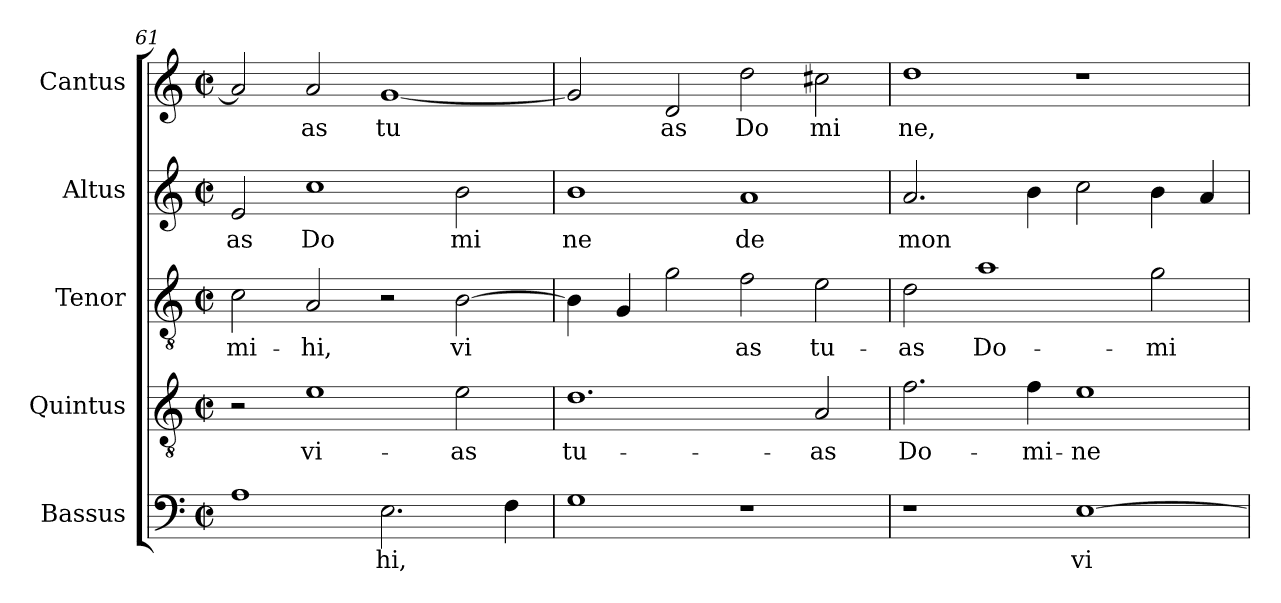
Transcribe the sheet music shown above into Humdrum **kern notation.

**kern	**text	**kern	**text	**kern	**text	**kern	**text	**kern	**text
*part5	*part5	*part4	*part4	*part3	*part3	*part2	*part2	*part1	*part1
*staff5	*staff5	*staff4	*staff4	*staff3	*staff3	*staff2	*staff2	*staff1	*staff1
*I"Bassus	*	*I"Quintus	*	*I"Tenor	*	*I"Altus	*	*I"Cantus	*
*clefF4	*	*clefGv2	*	*clefGv2	*	*clefG2	*	*clefG2	*
*k[]	*	*k[]	*	*k[]	*	*k[]	*	*k[]	*
*C:	*	*C:	*	*C:	*	*C:	*	*C:	*
*M2/2	*	*M2/2	*	*M2/2	*	*M2/2	*	*M2/2	*
*met(c|)	*	*met(c|)	*	*met(c|)	*	*met(c|)	*	*met(c|)	*
=61	=61	=61	=61	=61	=61	=61	=61	=61	=61
!	!LO:LY:b:cj	!	!	!	!LO:LY:b:cj	!	!LO:LY:b:cj	!	!LO:LY:b:cj
1A	.	2r	.	2c\	mi-	2e/	as	2a/]	.
!	!	!	!LO:LY:b:cj	!	!LO:LY:b:cj	!	!LO:LY:b:cj	!	!LO:LY:b:cj
.	.	1e	vi-	2A/	-hi,	1cc	Do	2a/	as
!	!LO:LY:b:cj	!	!	!	!	!	!	!	!LO:LY:b:cj
2.E\	hi,	.	.	2r	.	.	.	[<1g	tu
!	!	!	!LO:LY:b:cj	!	!LO:LY:b:cj	!	!LO:LY:b:cj	!	!
.	.	2e\	-as	[>2B\	vi-	2b\	mi	.	.
!	!LO:LY:b:cj	!	!	!	!	!	!	!	!
4F\	.	.	.	.	.	.	.	.	.
=62	=62	=62	=62	=62	=62	=62	=62	=62	=62
!	!LO:LY:b:cj	!	!LO:LY:b:cj	!	!LO:LY:b:cj	!	!LO:LY:b:cj	!	!LO:LY:b:cj
1G	.	1.d	tu-	4B\]	--	1b	ne	2g/]	.
!	!	!	!	!	!LO:LY:b:cj	!	!	!	!
.	.	.	.	4G/	--	.	.	.	.
!	!	!	!	!	!LO:LY:b:cj	!	!	!	!LO:LY:b:cj
.	.	.	.	2g\	--	.	.	2d/	as
!	!	!	!	!	!LO:LY:b:cj	!	!LO:LY:b:cj	!	!LO:LY:b:cj
1r	.	.	.	2f\	-as	1a	de	2dd\	Do
!	!	!	!LO:LY:b:cj	!	!LO:LY:b:cj	!	!	!	!LO:LY:b:cj
.	.	2A/	-as	2e\	tu-	.	.	2cc#X\	mi
=63	=63	=63	=63	=63	=63	=63	=63	=63	=63
!	!	!	!LO:LY:b:cj	!	!LO:LY:b:cj	!	!LO:LY:b:cj	!	!LO:LY:b:cj
1r	.	2.f\	Do-	2d\	-as	2.a/	mon	1dd	ne,
!	!	!	!	!	!LO:LY:b:cj	!	!	!	!
.	.	.	.	1a	Do-	.	.	.	.
!	!	!	!LO:LY:b:cj	!	!	!	!LO:LY:b:cj	!	!
.	.	4f\	-mi-	.	.	4b\	.	.	.
!	!LO:LY:b:cj	!	!LO:LY:b:cj	!	!	!	!LO:LY:b:cj	!	!
[>1E	vi	1e	-ne	.	.	2cc\	.	1r	.
!	!	!	!	!	!LO:LY:b:cj	!	!LO:LY:b:cj	!	!
.	.	.	.	2g\	-mi-	4b\	.	.	.
!	!	!	!	!	!	!	!LO:LY:b:cj	!	!
.	.	.	.	.	.	4a/	.	.	.
=	=	=	=	=	=	=	=	=	=
*-	*-	*-	*-	*-	*-	*-	*-	*-	*-
